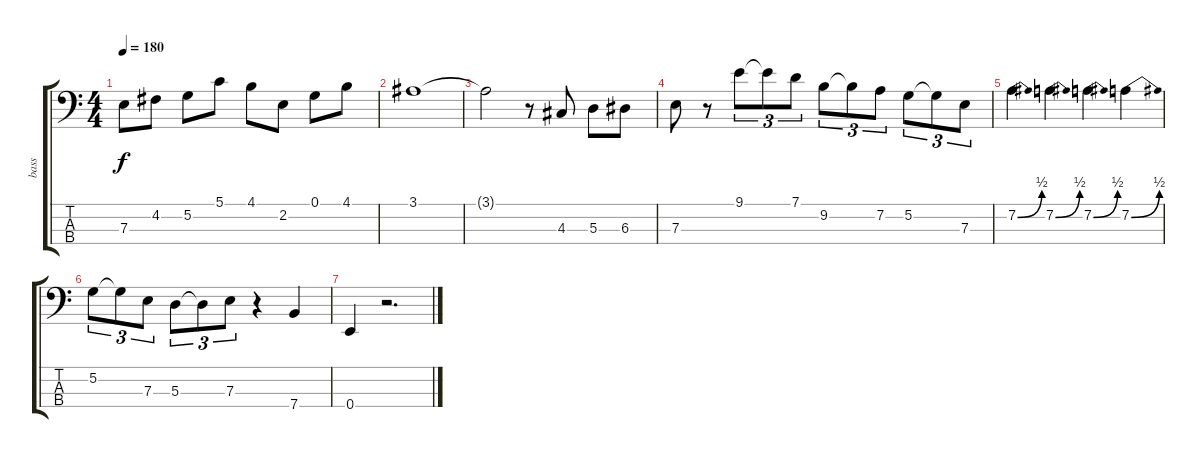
\track ("bass" "bass") {instrument acousticguitarnylon}
\staff {score tabs}
\tuning (G2 D2 A1 E1) {hide}
\ts (4 4)
\tempo 180
\clef f4
\ks c
7.3.8{dy f} 4.2.8 5.2.8 5.1.8 4.1.8 2.2.8 0.1.8 4.1.8 |
3.1.1 |
3.1{t}.2 r.8 4.3.8 5.3.8 6.3.8 |
7.3.8 r.8 9.1.8{tu (3 2)} 9.1{t}.8{tu (3 2)} 7.1.8{tu (3 2)} 9.2.8{tu (3 2)} 9.2{t}.8{tu (3 2)} 7.2.8{tu (3 2)} 5.2.8{tu (3 2)} 5.2{t}.8{tu (3 2)} 7.3.8{tu (3 2)} |
7.2{be (bend 0 0 60 2)}.4 7.2{be (bend 0 0 60 2)}.4 7.2{be (bend 0 0 60 2)}.4 7.2{be (bend 0 0 60 2)}.4 |
5.2.8{tu (3 2)} 5.2{t}.8{tu (3 2)} 7.3.8{tu (3 2)} 5.3.8{tu (3 2)} 5.3{t}.8{tu (3 2)} 7.3.8{tu (3 2)} r.4 7.4.4 |
0.4.4 r.2{d}
